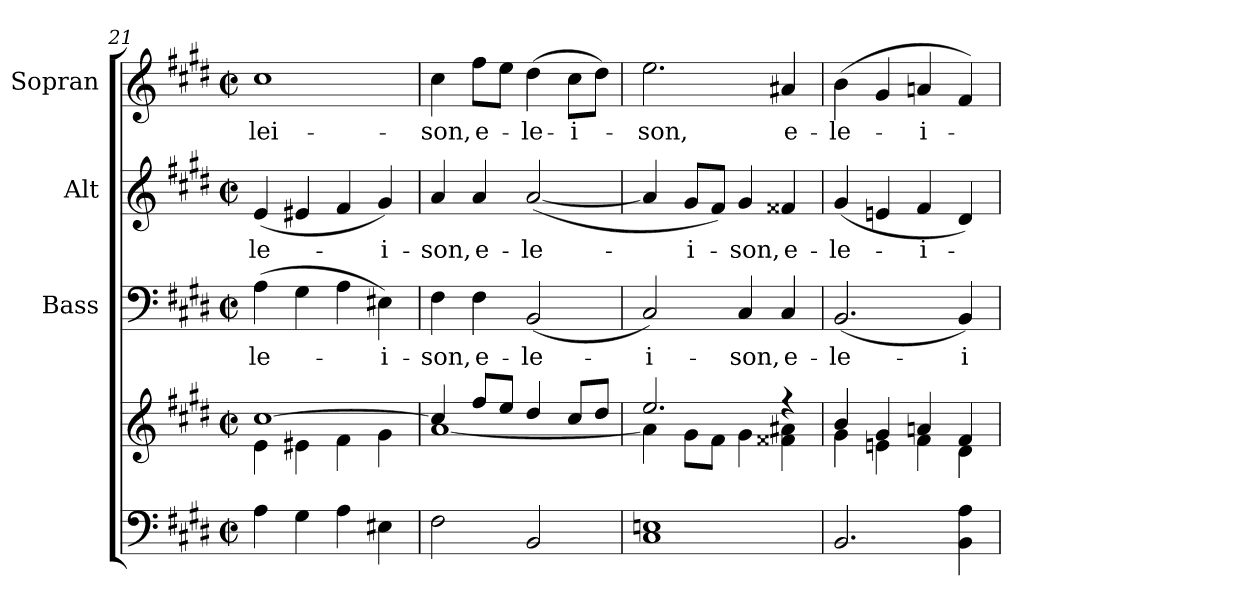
**kern	**kern	**kern	**text	**kern	**text	**kern	**text
*part4	*part4	*part3	*part3	*part2	*part2	*part1	*part1
*staff5	*staff4	*staff3	*staff3	*staff2	*staff2	*staff1	*staff1
*	*	*I"Bass	*	*I"Alt	*	*I"Sopran	*
*	*	*I'B.	*	*I'A.	*	*I'S.	*
*clefF4	*clefG2	*clefF4	*	*clefG2	*	*clefG2	*
*k[f#c#g#d#]	*k[f#c#g#d#]	*k[f#c#g#d#]	*	*k[f#c#g#d#]	*	*k[f#c#g#d#]	*
*E:	*E:	*E:	*	*E:	*	*E:	*
*M2/2	*M2/2	*M2/2	*	*M2/2	*	*M2/2	*
*met(c|)	*met(c|)	*met(c|)	*	*met(c|)	*	*met(c|)	*
=21	=21	=21	=21	=21	=21	=21	=21
*	*^	*	*	*	*	*	*
!	!	!	!	!LO:LY:b	!	!LO:LY:b	!	!LO:LY:b
4A\	[>1cc#	4e\	(>4A\	-le-	(<4e/	-le-	1cc#	-lei-
4G#\	.	4e#X\	4G#\	.	4e#X/	.	.	.
4A\	.	4f#\	4A\	.	4f#/	.	.	.
!	!	!	!	!LO:LY:b	!	!LO:LY:b	!	!
4E#X\	.	4g#\	4E#X\)	-i-	4g#/)	-i-	.	.
=22	=22	=22	=22	=22	=22	=22	=22	=22
!	!	!	!	!LO:LY:b	!	!LO:LY:b	!	!LO:LY:b
2F#\	4cc#/]	[<1a	4F#\	-son,	4a/	-son,	4cc#\	-son,
!	!	!	!	!LO:LY:b	!	!LO:LY:b	!	!LO:LY:b
.	8ff#/L	.	4F#\	e-	4a/	e-	8ff#\L	e-
.	8ee/J	.	.	.	.	.	8ee\J	.
!	!	!	!	!LO:LY:b	!	!LO:LY:b	!	!LO:LY:b
2BB/	4dd#/	.	(<2BB/	-le-	(<[2a/	-le-	(>4dd#\	-le-
!	!	!	!	!	!	!	!	!LO:LY:b
.	8cc#/L	.	.	.	.	.	8cc#\L	-i-
.	8dd#/J	.	.	.	.	.	8dd#\J)	.
!!LO:PB:g=z
=23	=23	=23	=23	=23	=23	=23	=23	=23
!	!	!	!	!LO:LY:b	!	!	!	!LO:LY:b
1C# 1En	2.ee/	4a\]	2C#/)	-i-	4a/]	.	2.ee\	-son,
!	!	!	!	!	!	!LO:LY:b	!	!
.	.	8g#\L	.	.	8g#/L	-i-	.	.
.	.	8f#\J	.	.	8f#/J)	.	.	.
!	!	!	!	!LO:LY:b	!	!LO:LY:b	!	!
.	.	4g#\	4C#/	-son,	4g#/	-son,	.	.
!	!	!	!	!LO:LY:b	!	!LO:LY:b	!	!LO:LY:b
.	4rff	4f##X\ 4a#X\	4C#/	e-	4f##X/	e-	4a#X/	e-
=24	=24	=24	=24	=24	=24	=24	=24	=24
!	!	!	!	!LO:LY:b	!	!LO:LY:b	!	!LO:LY:b
2.BB/	4b/	4g#\	(<2.BB/	-le-	(<4g#/	-le-	(>4b\	-le-
.	4g#/	4en\	.	.	4en/	.	4g#/	.
!	!	!	!	!	!	!LO:LY:b	!	!LO:LY:b
.	4an/	4f#\	.	.	4f#/	-i-	4an/	-i-
!	!	!	!	!LO:LY:b	!	!	!	!
4BB\ 4A\	4f#/	4d#\	4BB/)	-i-	4d#/)	.	4f#/)	.
*	*v	*v	*	*	*	*	*	*
=	=	=	=	=	=	=	=
*-	*-	*-	*-	*-	*-	*-	*-
